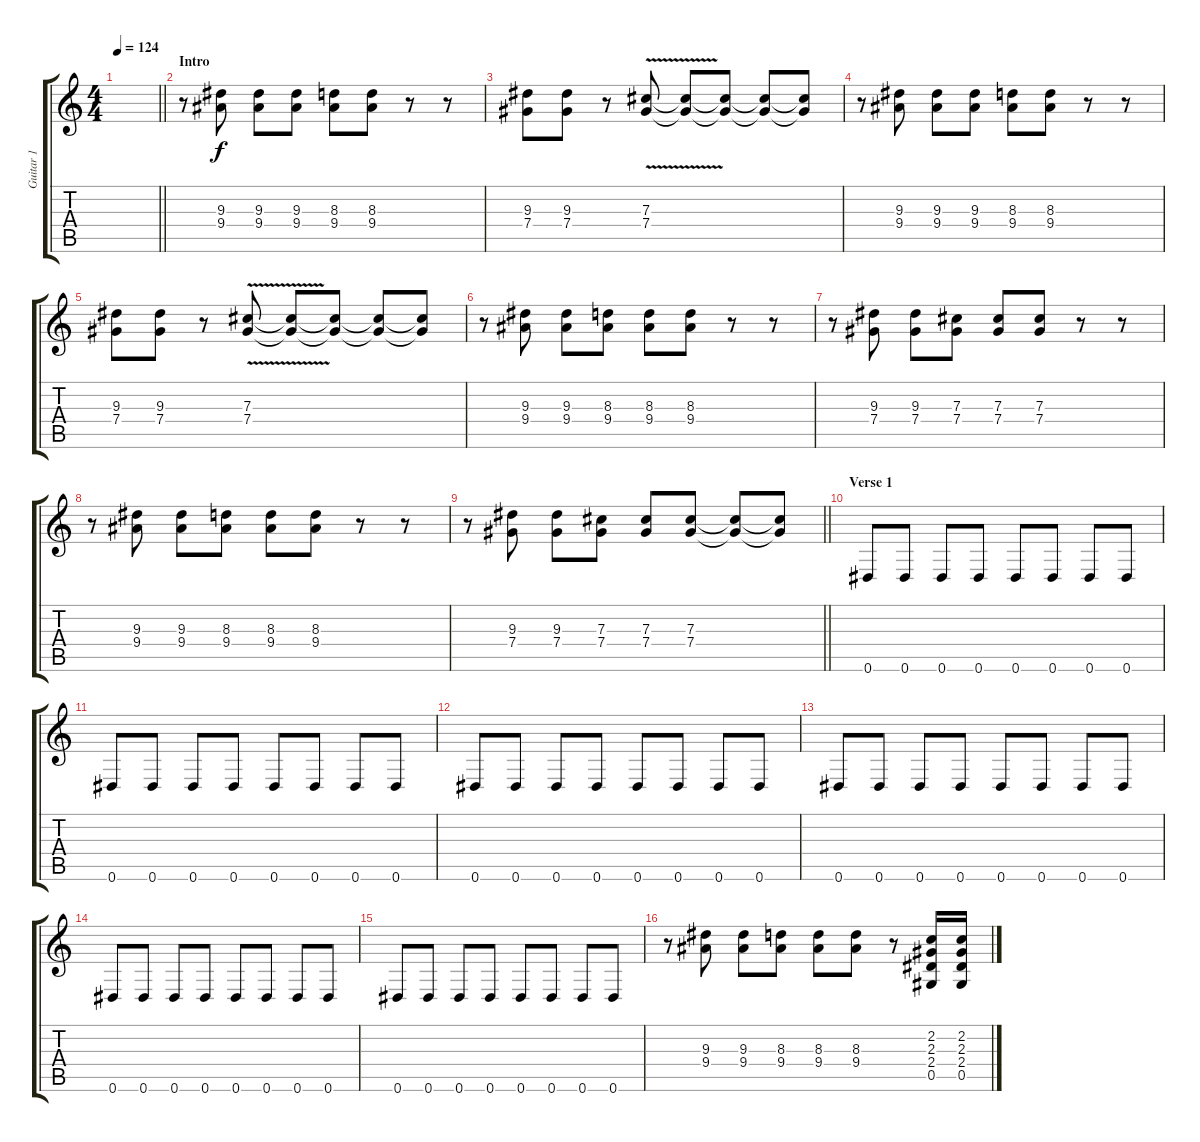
\track ("Guitar 1" "Guitar 1") {instrument distortionguitar}
\staff {score tabs}
\tuning (Eb4 Bb3 Gb3 Db3 Ab2 Eb2) {hide}
\ts (4 4)
\tempo 124
\clef g2
\barLineRight lightlight
\ks c
|
\section ("" "Intro")
r.8 (9.3 9.4).8 (9.3 9.4).8 (9.3 9.4).8 (8.3 9.4).8 (8.3 9.4).8 r.8 r.8 |
(9.3 7.4).8 (9.3 7.4).8 r.8 (7.3{v} 7.4{v}).8 (7.3{t} 7.4{t}).8 (7.3{t} 7.4{t}).8 (7.3{t} 7.4{t}).8 (7.3{t} 7.4{t}).8 |
r.8 (9.3 9.4).8 (9.3 9.4).8 (9.3 9.4).8 (8.3 9.4).8 (8.3 9.4).8 r.8 r.8 |
(9.3 7.4).8 (9.3 7.4).8 r.8 (7.3{v} 7.4{v}).8 (7.3{t} 7.4{t}).8 (7.3{t} 7.4{t}).8 (7.3{t} 7.4{t}).8 (7.3{t} 7.4{t}).8 |
r.8 (9.3 9.4).8 (9.3 9.4).8 (8.3 9.4).8 (8.3 9.4).8 (8.3 9.4).8 r.8 r.8 |
r.8 (9.3 7.4).8 (9.3 7.4).8 (7.3 7.4).8 (7.3 7.4).8 (7.3 7.4).8 r.8 r.8 |
r.8 (9.3 9.4).8 (9.3 9.4).8 (8.3 9.4).8 (8.3 9.4).8 (8.3 9.4).8 r.8 r.8 |
\barLineRight lightlight
r.8 (9.3 7.4).8 (9.3 7.4).8 (7.3 7.4).8 (7.3 7.4).8 (7.3 7.4).8 (7.3{t} 7.4{t}).8 (7.3{t} 7.4{t}).8 |
\section ("" "Verse 1")
0.6.8 0.6.8 0.6.8 0.6.8 0.6.8 0.6.8 0.6.8 0.6.8 |
0.6.8 0.6.8 0.6.8 0.6.8 0.6.8 0.6.8 0.6.8 0.6.8 |
0.6.8 0.6.8 0.6.8 0.6.8 0.6.8 0.6.8 0.6.8 0.6.8 |
0.6.8 0.6.8 0.6.8 0.6.8 0.6.8 0.6.8 0.6.8 0.6.8 |
0.6.8 0.6.8 0.6.8 0.6.8 0.6.8 0.6.8 0.6.8 0.6.8 |
0.6.8 0.6.8 0.6.8 0.6.8 0.6.8 0.6.8 0.6.8 0.6.8 |
r.8 (9.3 9.4).8 (9.3 9.4).8 (8.3 9.4).8 (8.3 9.4).8 (8.3 9.4).8 r.8 (2.2 2.3 2.4 0.5).16 (2.2 2.3 2.4 0.5).16
